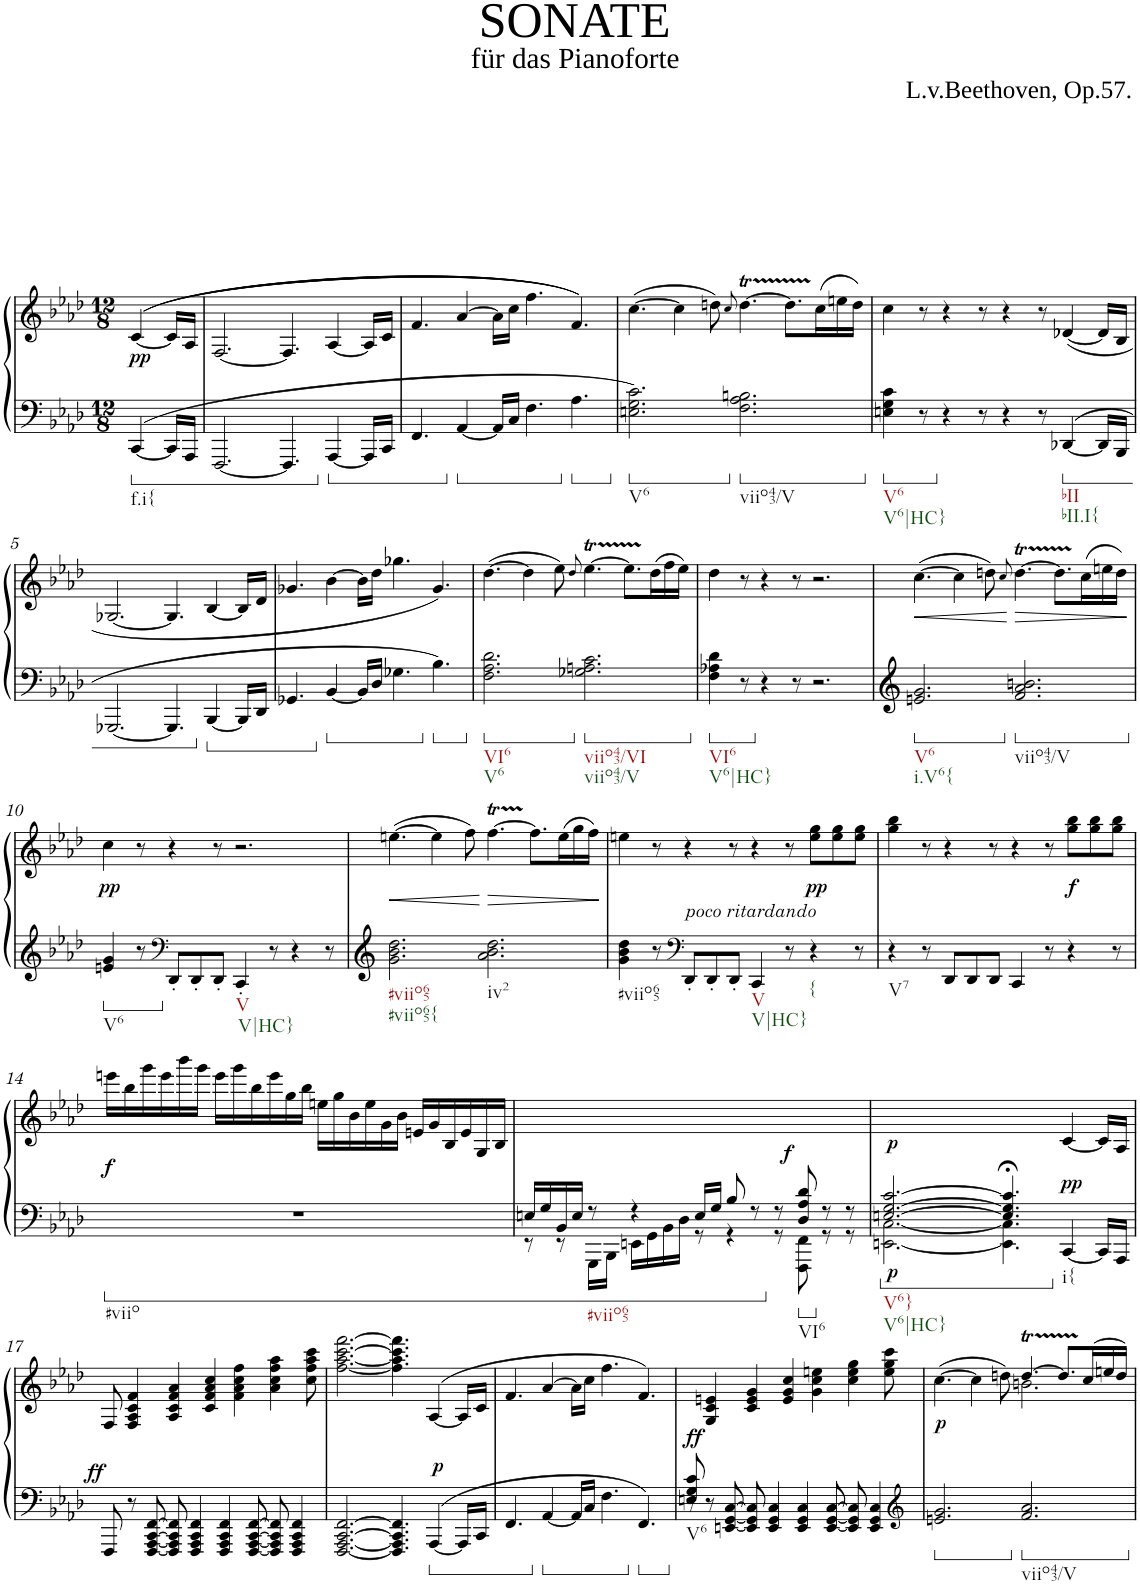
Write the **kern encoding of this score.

**kern	**kern	**dynam
*part1	*part1	*part1
*staff2	*staff1	*staff1/2
*I"Piano	*	*
*I'Pno.	*	*
*clefF4	*clefG2	*
*k[b-e-a-d-]	*k[b-e-a-d-]	*
*M12/8	*M12/8	*
=	=	=
!LO:TX:b:t=f.i{	!	!
!	!	!LO:DY:b
[4CC/	(([4c/	pp
16CC/LL]	16c/LL]	.
16AAA-/JJ	16A-/JJ	.
=1	=1	=1
[2.FFF/	[2.F/	.
4.FFF/]	4.F/]	.
[4AAA-/	[4A-/	.
16AAA-/LL]	16A-/LL]	.
16CC/JJ	16c/JJ	.
=2	=2	=2
4.FF/	4.f/	.
[4AA-/	[4a-/	.
16AA-/LL]	16a-\LL]	.
16C/JJ	16cc\JJ	.
4.F\	4.ff\	.
4.A-\	4.f/))	.
=3	=3	=3
*	*^	*
!LO:TX:b:t=V6	!	!	!
2.En\ 2.G\ 2.c\	([4.cc\	2.ryy	.
.	4cc\]	.	.
.	8ddn\)	.	.
.	8qcc/	.	.
!LO:TX:b:t=viio43/V	!	!	!
2.F\ 2.A-\ 2.Bn\	[4.ddt\	2.ryy	.
.	8.ddTTT\L]	.	.
.	(16cc\L	.	.
.	16een\	.	.
.	16dd\JJ)	.	.
*	*v	*v	*
=4	=4	=4
!LO:TX:b:t=V6	!	!
!LO:TX:b:t=V6|HC}	!	!
4En\ 4G\ 4c\	4cc\	.
8r	8r	.
4r	4r	.
8r	8r	.
4r	4r	.
8r	8r	.
!LO:TX:b:t=bII	!	!
!LO:TX:b:t=bII.I{	!	!
[4DD-X/	([4d-X/	.
16DD-/LL]	16d-/LL]	.
16BBB-/JJ	16B-/JJ	.
!!LO:LB:g=z
=5	=5	=5
[2.GGG-X/	[2.G-X/	.
4.GGG-/]	4.G-/]	.
[4BBB-/	[4B-/	.
16BBB-/LL]	16B-/LL]	.
16DD-/JJ	16d-/JJ	.
=6	=6	=6
4.GG-X/	4.g-X/	.
[4BB-/	[4b-\	.
16BB-/LL]	16b-\LL]	.
16D-/JJ	16dd-\JJ	.
4.G-X\	4.gg-X\	.
4.B-\	4.g-/)	.
=7	=7	=7
*	*^	*
!LO:TX:b:t=VI6	!	!	!
!LO:TX:b:t=V6	!	!	!
2.F\ 2.A-\ 2.d-\	([4.dd-\	2.ryy	.
.	4dd-\]	.	.
.	8ee-\)	.	.
.	8qdd-/	.	.
!LO:TX:b:t=viio43/VI	!	!	!
!LO:TX:b:t=viio43/V	!	!	!
2.G-X\ 2.An\ 2.c\	[4.ee-T\	2.ryy	.
.	8.ee-TTT\L]	.	.
.	(16dd-\L	.	.
.	16ff\	.	.
.	16ee-\JJ)	.	.
*	*v	*v	*
=8	=8	=8
!LO:TX:b:t=VI6	!	!
!LO:TX:b:t=V6|HC}	!	!
4F\ 4A-X\ 4d-\	4dd-\	.
8r	8r	.
4r	4r	.
8r	8r	.
2.r	2.r	.
=9	=9	=9
!LO:TX:b:t=V6	!	!
!LO:TX:b:t=i.V6{	!	!
!	!	!LO:HP:b
*	*^	*
2.en/ 2.g/	([4.cc\	2.ryy	<
.	4cc\]	.	.
.	8ddn\)	.	.
.	8qcc/	.	.
!LO:TX:b:t=viio43/V	!	!	!
2.f/ 2.a-/ 2.bn/	[4.ddt\	2.ryy	[
.	8.ddTTT\L]	.	.
.	(16cc\L	.	.
.	16een\	.	.
.	16dd\JJ)	.	.
*	*v	*v	*
!!LO:LB:g=z
=10	=10	=10
!LO:TX:b:t=V6	!	!
!	!	!LO:DY:b
4en/ 4g/	4cc\	pp
8r	8r	.
*clefF4	*	*
8DD-'/L	4r	.
8DD-'/	.	.
8DD-'/J	8r	.
!LO:TX:b:t=V	!	!
!LO:TX:b:t=V|HC}	!	!
4CC'/	2.r	.
8r	.	.
4r	.	.
8r	.	.
=11	=11	=11
!LO:TX:b:t=#viio65	!	!
!LO:TX:b:t=#viio65{	!	!
!	!	!LO:HP:b
*	*^	*
2.g\ 2.b-\ 2.dd-\	([4.een\	2.ryy	<
.	4ee\]	.	.
.	8ff\)	.	.
!LO:TX:b:t=iv2	!	!	!
!	!	!	!LO:HP:n=1:b
2.a-\ 2.b-\ 2.dd-\	[4.ffT\	2.ryy	[ >
.	8.ffTTT\L]	.	.
.	(16ee\L	.	.
.	16gg\	.	.
.	16ff\JJ)	.	.
*	*v	*v	*
.	.	]
=12	=12	=12
!LO:TX:b:t=#viio65	!	!
4g\ 4b-\ 4dd-\	4een\	.
8r	8r	.
*clefF4	*	*
!LO:TX:a:i:t=poco ritardando	!	!
8DD-'/L	4r	.
8DD-'/	.	.
8DD-'/J	8r	.
!LO:TX:b:t=V	!	!
!LO:TX:b:t=V|HC}	!	!
4CC/	4r	.
8r	8r	.
!LO:TX:b:t={	!	!
!	!	!LO:DY:b
4r	8ee\ 8gg\L	pp
.	8ee\ 8gg\	.
8r	8ee\ 8gg\J	.
=13	=13	=13
!LO:TX:b:t=V7	!	!
4r	4gg\ 4bb-\	.
8r	8r	.
8DD-/L	4r	.
8DD-/	.	.
8DD-/J	8r	.
4CC/	4r	.
8r	8r	.
!	!	!LO:DY:b
4r	8gg\ 8bb-\L	f
.	8gg\ 8bb-\	.
8r	8gg\ 8bb-\J	.
!!LO:LB:g=z
=14	=14	=14
!LO:TX:b:t=#viio	!	!
!	!	!LO:DY:b
1.r	16eeen\LL	f
.	16bb-\	.
.	16ggg\	.
.	16eee\	.
.	16bbb-\	.
.	16ggg\JJ	.
.	16eee\LL	.
.	16ggg\	.
.	16bb-\	.
.	16eee\	.
.	16gg\	.
.	16bb-\JJ	.
.	16een\LL	.
.	16gg\	.
.	16b-\	.
.	16ee\	.
.	16g\	.
.	16b-\JJ	.
.	16en/LL	.
.	16g/	.
.	16B-/	.
.	16e/	.
.	16G/	.
.	16B-/JJ	.
=15	=15	=15
*^	*	*
16En/LL	8r	4ryy	.
16G/	.	.	.
16BB-/	8r	.	.
16E/JJ	.	.	.
!LO:TX:b:t=#viio65	!	!	!
8r	16GGG\LL	8ryy	.
.	16BBB-\JJ	.	.
4r	16EEn\LL	4ryy	.
.	16GG\	.	.
.	16BB-\	.	.
.	16D-\JJ	.	.
16E/LL	8r	8ryy	.
16G/JJ	.	.	.
8B-/	4r	4ryy	.
8r	.	.	.
!	!	!	!LO:DY:b
8r	8r	8ryy	f
!LO:TX:b:t=VI6	!	!	!
8D-/ 8A-/ 8d-/	8FFF\ 8FF\	4ryy	.
8r	8r	.	.
8r	8r	8ryy	.
=16	=16	=16	=16
!LO:TX:b:t=V6}	!	!	!
!LO:TX:b:t=V6|HC}	!	!	!
!	!	!	!LO:DY:b=2
!	!	!	!LO:DY:n=1:b
[2.En/ [2.G/ [2.c/	[2.EEn\ [2.C\	4ryy	p p
.	.	8ryy	.
.	.	4ryy	.
.	.	8ryy	.
4.E/];< 4.G/];< 4.c/];<	4.EE\] 4.C\]	4ryy	.
.	.	8ryy	.
!LO:TX:b:t=i{	!	!	!
!	!	!	!LO:DY:n=2:a=2
[4CC/	4.ryy	[4c/	pp
16CC/LL]	.	16c/LL]	.
16AAA-/JJ	.	16A-/JJ	.
*v	*v	*	*
!!LO:LB:g=z
=17	=17	=17
!	!	!LO:DY:a=2
8FFF/	8F/	ff
8r	4F/ 4A-/ 4c/ 4f/	.
[8FFF/ [8AAA-/ [8CC/ [8FF/	.	.
8FFF/] 8AAA-/] 8CC/] 8FF/]	4A-/ 4c/ 4f/ 4a-/	.
4FFF/ 4AAA-/ 4CC/ 4FF/	.	.
.	4c/ 4f/ 4a-/ 4cc/	.
4FFF/ 4AAA-/ 4CC/ 4FF/	.	.
.	4f\ 4a-\ 4cc\ 4ff\	.
[8FFF/ [8AAA-/ [8CC/ [8FF/	.	.
8FFF/] 8AAA-/] 8CC/] 8FF/]	4a-\ 4cc\ 4ff\ 4aa-\	.
4FFF/ 4AAA-/ 4CC/ 4FF/	.	.
.	8cc\ 8ff\ 8aa-\ 8ccc\	.
=18	=18	=18
[2.FFF/ [2.AAA-/ [2.CC/ [2.FF/	[2.ff\ [2.aa-\ [2.ccc\ [2.fff\	.
4.FFF/] 4.AAA-/] 4.CC/] 4.FF/]	4.ff\] 4.aa-\] 4.ccc\] 4.fff\]	.
!	!	!LO:DY:a=2
[4AAA-/	(>[4A-/	p
16AAA-/LL]	16A-/LL]	.
16CC/JJ	16c/JJ	.
=19	=19	=19
4.FF/	4.f/	.
[4AA-/	[4a-/	.
16AA-/LL]	16a-\LL]	.
16C/JJ	16cc\JJ	.
4.F\	4.ff\	.
4.FF/	4.f/)	.
=20	=20	=20
*^	*	*
!LO:TX:b:t=V6	!	!	!
!	!	!	!LO:DY:b
8En/ 8G/ 8c/	8r	8ryy	ff
1.ryy	8r	4G/ 4c/ 4en/	.
.	[8EEn/ [8GG/ [8C/	.	.
.	8EE/] 8GG/] 8C/]	4c/ 4e/ 4g/	.
.	4EE/ 4GG/ 4C/	.	.
.	.	4e/ 4g/ 4cc/	.
.	4EE/ 4GG/ 4C/	.	.
.	.	4g\ 4cc\ 4een\	.
.	[8EE/ [8GG/ [8C/	.	.
.	8EE/] 8GG/] 8C/]	4cc\ 4ee\ 4gg\	.
.	4EE/ 4GG/ 4C/	.	.
.	.	8ee\ 8gg\ 8ccc\	.
*clefG2	*	*	*
.	8ryy	8ryy	.
=21	=21	=21	=21
*	*	*^	*
*	*	*	*^	*
!	!	!	!	!	!LO:DY:b
*v	*v	*	*	*	*
2.en/ 2.g/	(>[>4.cc\	2.ryy	2.ryy	p
.	4cc\]	.	.	.
.	8ddn\)	.	.	.
!LO:TX:b:t=viio43/V	!	!	!	!
2.f/ 2.a-/	[4.ddt/	2.bn\	2.ryy	.
.	8.ddTTT/L]	.	.	.
.	(16cc/L	.	.	.
.	16een/	.	.	.
.	16dd/JJ)	.	.	.
*	*v	*v	*v	*
=	=	=
*-	*-	*-
